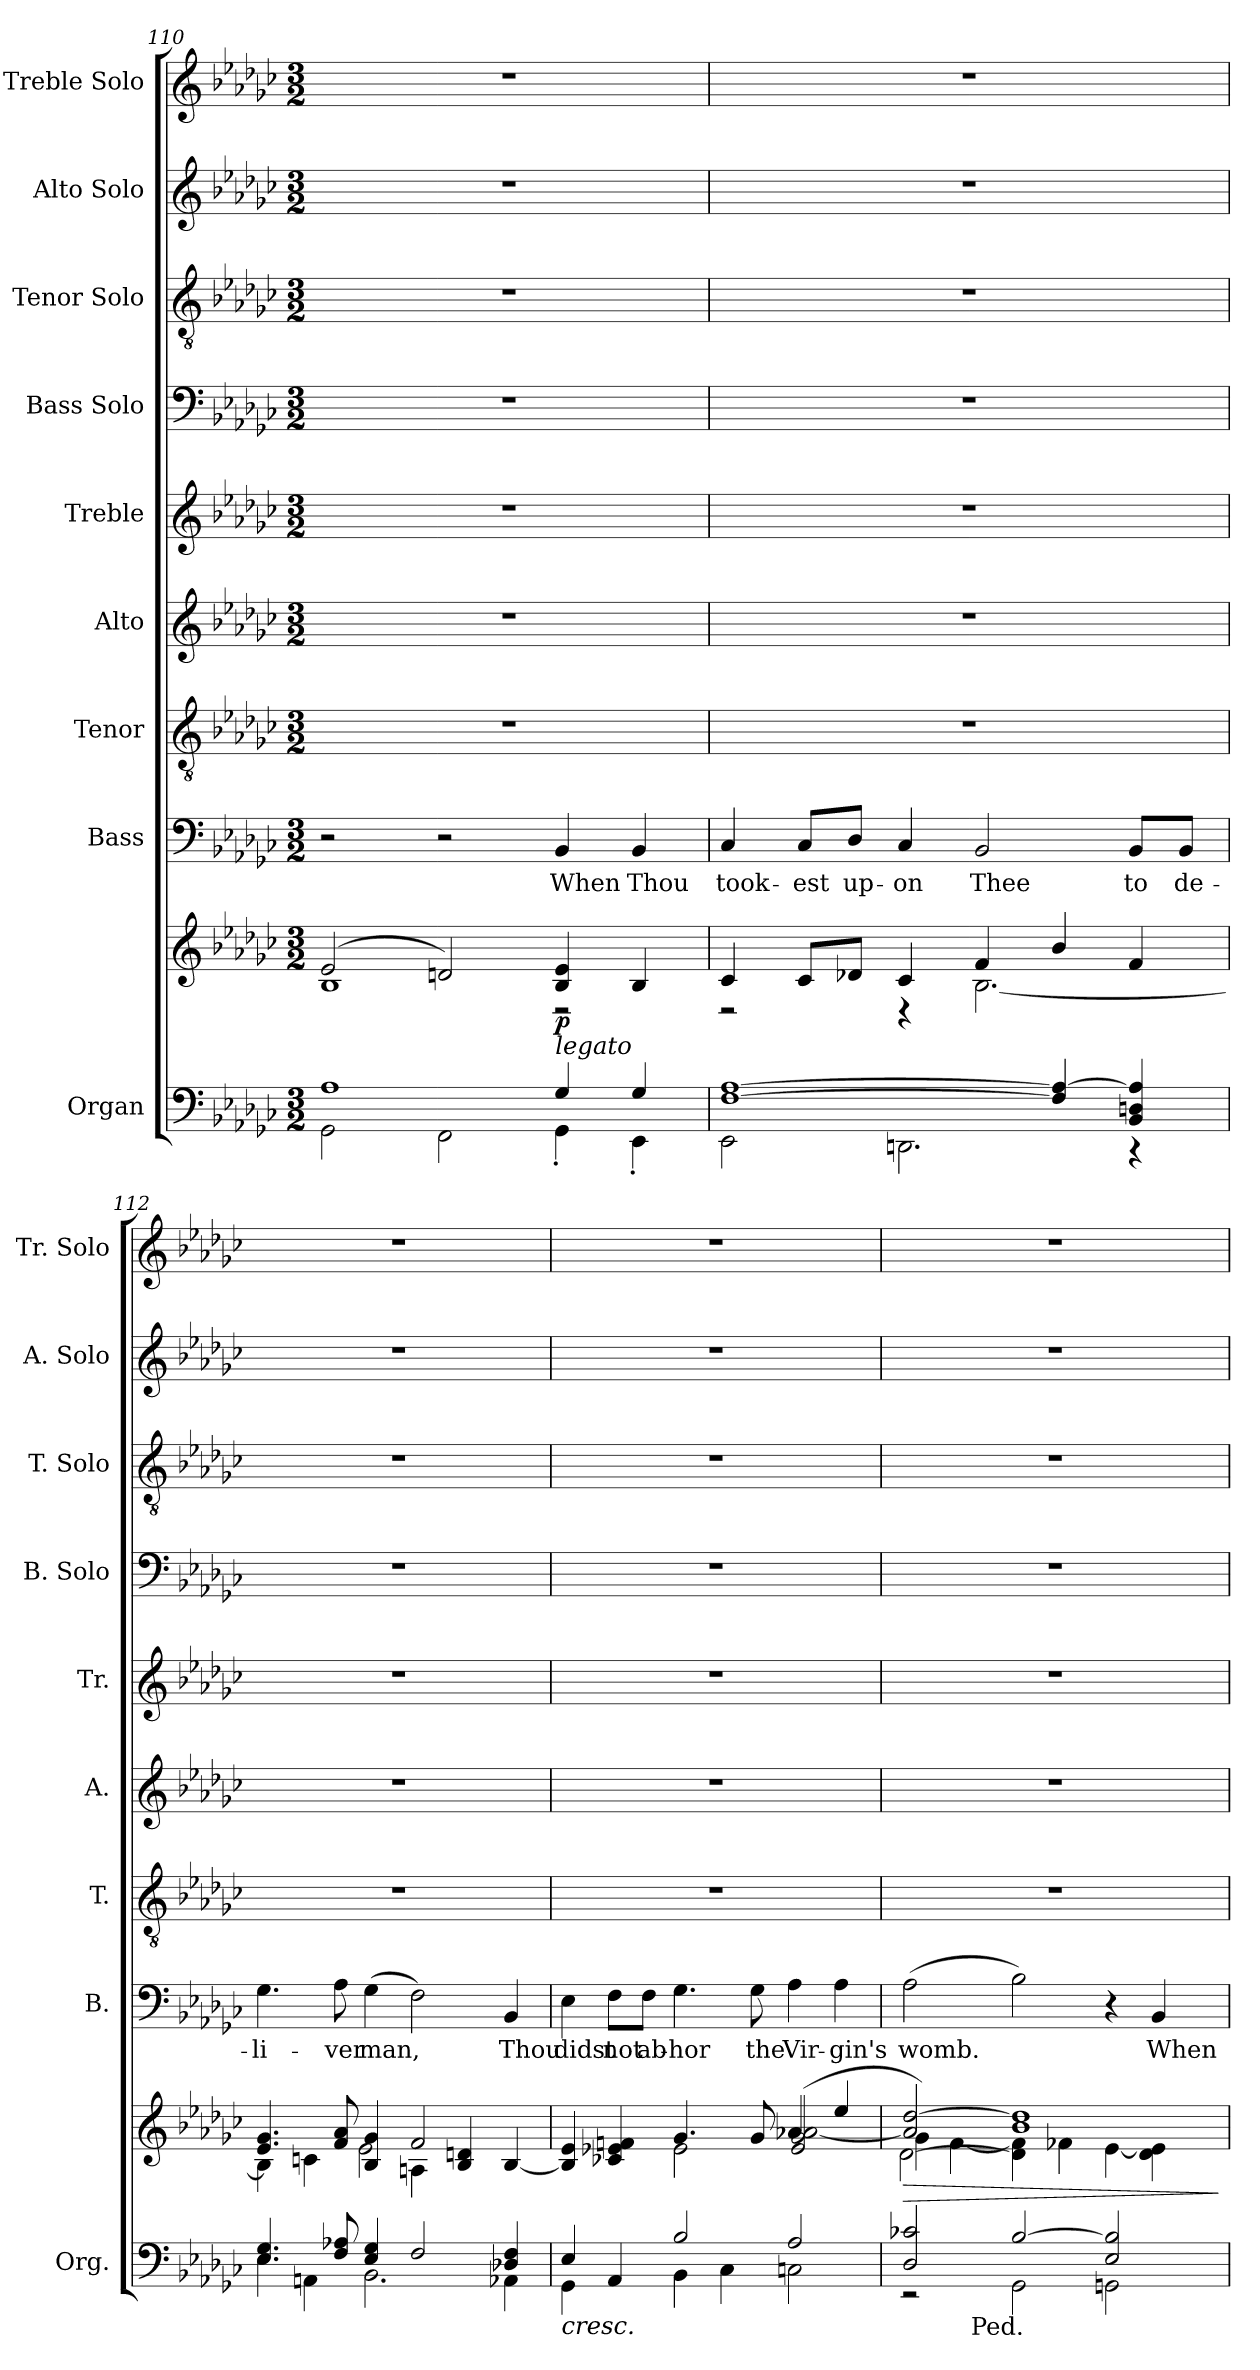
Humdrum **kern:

**kern	**kern	**dynam	**kern	**text	**kern	**kern	**kern	**kern	**kern	**kern	**kern
*part9	*part9	*part9	*part8	*part8	*part7	*part6	*part5	*part4	*part3	*part2	*part1
*staff10	*staff9	*staff9/10	*staff8	*staff8	*staff7	*staff6	*staff5	*staff4	*staff3	*staff2	*staff1
*I"Organ	*	*	*I"Bass	*	*I"Tenor	*I"Alto	*I"Treble	*I"Bass Solo	*I"Tenor Solo	*I"Alto Solo	*I"Treble Solo
*I'Org.	*	*	*I'B.	*	*I'T.	*I'A.	*I'Tr.	*I'B. Solo	*I'T. Solo	*I'A. Solo	*I'Tr. Solo
*clefF4	*clefG2	*	*clefF4	*	*clefGv2	*clefG2	*clefG2	*clefF4	*clefGv2	*clefG2	*clefG2
*	*	*	*	*	*ITrd7c12	*	*	*	*ITrd7c12	*	*
*k[b-e-a-d-g-c-]	*k[b-e-a-d-g-c-]	*	*k[b-e-a-d-g-c-]	*	*k[b-e-a-d-g-c-]	*k[b-e-a-d-g-c-]	*k[b-e-a-d-g-c-]	*k[b-e-a-d-g-c-]	*k[b-e-a-d-g-c-]	*k[b-e-a-d-g-c-]	*k[b-e-a-d-g-c-]
*e-:	*e-:	*	*e-:	*	*e-:	*e-:	*e-:	*e-:	*e-:	*e-:	*e-:
*M3/2	*M3/2	*	*M3/2	*	*M3/2	*M3/2	*M3/2	*M3/2	*M3/2	*M3/2	*M3/2
=110	=110	=110	=110	=110	=110	=110	=110	=110	=110	=110	=110
*^	*^	*	*	*	*	*	*	*	*	*	*
!	!	!	!	!	!	!	!LO:N:vis=1	!LO:N:vis=1	!LO:N:vis=1	!LO:N:vis=1	!LO:N:vis=1	!LO:N:vis=1	!LO:N:vis=1
*	*	*	*	*	*	*	*	*	*	*	*	*	*^
1A-i	2GG-i\	(2e-i/	1B-i	.	2r	.	1.r	1.r	1.r	1.r	1.r	1.r	1.r	1ryy
.	2FFi\	2dni/)	.	.	2r	.	.	.	.	.	.	.	.	.
*	*	*MM72	*	*	*MM72	*	*	*	*	*	*	*	*MM72	*
!LO:TX:a:i:t=legato	!	!	!	!	!	!	!	!	!	!	!	!	!	!
!	!	!	!	!	!	!LO:LY:b:color=#000000	!	!	!	!	!	!	!	!
4G-i/	4GG-'i\	4B-i/ 4e-i	2r	p	4BB-i/	When	.	.	.	.	.	.	.	2ryy
!	!	!	!	!	!	!LO:LY:b:color=#000000	!	!	!	!	!	!	!	!
4G-i/	4EE-'i\	4B-i/	.	.	4BB-i/	Thou	.	.	.	.	.	.	.	.
*	*	*	*	*	*	*	*	*	*	*	*	*	*v	*v
=111	=111	=111	=111	=111	=111	=111	=111	=111	=111	=111	=111	=111	=111
*	*	*	*	*	*	*	*	*	*	*	*	*	*^
!	!	!	!	!	!	!LO:LY:b:color=#000000	!LO:N:vis=1	!LO:N:vis=1	!LO:N:vis=1	!LO:N:vis=1	!LO:N:vis=1	!LO:N:vis=1	!LO:N:vis=1	!
*	*	*	*	*	*	*	*	*	*	*	*	*	*v	*v
[1Fi [1A-i	2EE-i\	4c-i/	2r	.	4C-i/	took-	1.r	1.r	1.r	1.r	1.r	1.r	1.r
!	!	!	!	!	!	!LO:LY:b:color=#000000	!	!	!	!	!	!	!
.	.	8c-i/L	.	.	8C-i/L	-est	.	.	.	.	.	.	.
!	!	!	!	!	!	!LO:LY:b:color=#000000	!	!	!	!	!	!	!
.	.	8d-Xi/J	.	.	8D-i/J	up-	.	.	.	.	.	.	.
!	!	!	!	!	!	!LO:LY:b:color=#000000	!	!	!	!	!	!	!
.	2.DDni\	4c-i/	4r	.	4C-i/	-on	.	.	.	.	.	.	.
!	!	!	!	!	!	!LO:LY:b:color=#000000	!	!	!	!	!	!	!
.	.	4fi/	[2.B-i\	.	2BB-i/	Thee	.	.	.	.	.	.	.
4Fi/] 4A-i_	.	4b-i/	.	.	.	.	.	.	.	.	.	.	.
!	!	!	!	!	!	!LO:LY:b:color=#000000	!	!	!	!	!	!	!
4BB-i/ 4Dni 4A-i]	4r	4fi/	.	.	8BB-i/L	to	.	.	.	.	.	.	.
!	!	!	!	!	!	!LO:LY:b:color=#000000	!	!	!	!	!	!	!
.	.	.	.	.	8BB-i/J	de-	.	.	.	.	.	.	.
=112	=112	=112	=112	=112	=112	=112	=112	=112	=112	=112	=112	=112	=112
*	*	*^	*^	*	*	*	*	*	*	*	*	*	*
!	!	!	!	!	!	!	!	!LO:LY:b:color=#000000	!LO:N:vis=1	!LO:N:vis=1	!LO:N:vis=1	!LO:N:vis=1	!LO:N:vis=1	!LO:N:vis=1	!LO:N:vis=1
4.E-i/ 4.G-i	4E-i\	4.e-i/ 4.g-i	4B-i\]	2ryy	2ryy	.	4.G-i\	-li-	1.r	1.r	1.r	1.r	1.r	1.r	1.r
.	4AAni\	.	4cni\	.	.	.	.	.	.	.	.	.	.	.	.
!	!	!	!	!	!	!	!	!LO:LY:b:color=#000000	!	!	!	!	!	!	!
8Fi/ 8A-Xi	.	8fi/ 8a-i	.	.	.	.	8A-i\	-ver	.	.	.	.	.	.	.
!	!	!	!	!	!	!	!	!LO:LY:b:color=#000000	!	!	!	!	!	!	!
4E-i/ 4G-i	2.BB-i\	4B-i/ 4g-i	4ryy	2ryy	2e-i\	.	(4G-i\	man,	.	.	.	.	.	.	.
2Fi/	.	2fi/	4Ani\	.	.	.	2Fi\)	.	.	.	.	.	.	.	.
.	.	.	4B-i/ 4dni	2ryy	2ryy	.	.	.	.	.	.	.	.	.	.
!	!	!	!	!	!	!	!	!LO:LY:b:color=#000000	!	!	!	!	!	!	!
4D-Xi/ 4Fi	4AA-Xi\	[4B-i/	4ryy	.	.	.	4BB-i/	Thou	.	.	.	.	.	.	.
*	*	*	*v	*v	*v	*	*	*	*	*	*	*	*	*	*
!!LO:LB:g=z
=113	=113	=113	=113	=113	=113	=113	=113	=113	=113	=113	=113	=113	=113
!	!	!	!	!LO:HP:b=2	!	!	!	!	!	!	!	!	!
!	!	!	!	!	!	!LO:LY:b:color=#000000	!LO:N:vis=1	!LO:N:vis=1	!LO:N:vis=1	!LO:N:vis=1	!LO:N:vis=1	!LO:N:vis=1	!LO:N:vis=1
4E-i/	4GG-i\	4B-i/] 4e-i	2ryy	<	4E-i\	didst	1.r	1.r	1.r	1.r	1.r	1.r	1.r
!	!	!	!	!	!	!LO:LY:b:color=#000000	!	!	!	!	!	!	!
4ryy	4AA-i/	4c-Xi/ 4e-Xi 4fni	.	.	8Fi\L	not	.	.	.	.	.	.	.
!	!	!	!	!	!	!LO:LY:b:color=#000000	!	!	!	!	!	!	!
.	.	.	.	.	8Fi\J	ab-	.	.	.	.	.	.	.
!	!	!	!	!	!	!LO:LY:b:color=#000000	!	!	!	!	!	!	!
2B-i/	4BB-i\	4.g-i/	2e-i\	.	4.G-i\	-hor	.	.	.	.	.	.	.
.	4C-i\	.	.	.	.	.	.	.	.	.	.	.	.
!	!	!	!	!	!	!LO:LY:b:color=#000000	!	!	!	!	!	!	!
.	.	8g-i/	.	.	8G-i\	the	.	.	.	.	.	.	.
!	!	!	!	!	!	!LO:LY:b:color=#000000	!	!	!	!	!	!	!
2A-i/	2Cni\	4a-Xi/	(2e-i/ 2g-i [2a-i	.	4A-i\	Vir-	.	.	.	.	.	.	.
!	!	!	!	!	!	!LO:LY:b:color=#000000	!	!	!	!	!	!	!
.	.	4ee-i/	.	.	4A-i\	-gin's	.	.	.	.	.	.	.
*	*	*v	*v	*	*	*	*	*	*	*	*	*	*
=114	=114	=114	=114	=114	=114	=114	=114	=114	=114	=114	=114	=114
!	!	!	!LO:HP:b	!	!	!	!	!	!	!	!	!
*	*	*^	*	*	*	*	*	*	*	*	*	*
*	*	*	*^	*	*	*	*	*	*	*	*	*	*
!	!	!	!	!	!	!	!LO:LY:b:color=#000000	!LO:N:vis=1	!LO:N:vis=1	!LO:N:vis=1	!LO:N:vis=1	!LO:N:vis=1	!LO:N:vis=1	!LO:N:vis=1
*	*^	*	*	*	*	*	*	*	*	*	*	*	*	*
2D-i/ 2c-Xi	2r	4ryy	2a-i/] [2dd-i	4g-i\)	[2d-i\	>	(2A-i\	womb.	1.r	1.r	1.r	1.r	1.r	1.r	1.r
.	.	32ryy	.	[4fi\	.	.	.	.	.	.	.	.	.	.	.
.	.	128...ryy	.	.	.	.	.	.	.	.	.	.	.	.	.
!	!	!LO:TX:b:t=Ped.	!	!	!	!	!	!	!	!	!	!	!	!	!
.	.	1ryy	.	.	.	.	.	.	.	.	.	.	.	.	.
[2B-i/	2GG-i\	.	1b-i 1dd-i]	4d-i\] 4fi]	2ryy	.	2B-i\)	.	.	.	.	.	.	.	.
.	.	.	.	4f-Xi\	.	.	.	.	.	.	.	.	.	.	.
2E-i/ 2B-i]	2GGni\	.	.	[4e-i\	2ryy	.	4r	.	.	.	.	.	.	.	.
!	!	!	!	!	!	!	!	!LO:LY:b:color=#000000	!	!	!	!	!	!	!
.	.	.	.	4d-i\ 4e-i]	.	.	4BB-i/	When	.	.	.	.	.	.	.
.	.	8ryy	.	.	.	.	.	.	.	.	.	.	.	.	.
.	.	16ryy	.	.	.	.	.	.	.	.	.	.	.	.	.
.	.	64ryy	.	.	.	.	.	.	.	.	.	.	.	.	.
.	.	1024ryy	.	.	.	.	.	.	.	.	.	.	.	.	.
*	*	*	*v	*v	*v	*	*	*	*	*	*	*	*	*	*
.	.	.	.	] [	.	.	.	.	.	.	.	.	.
*v	*v	*v	*	*	*	*	*	*	*	*	*	*	*
=	=	=	=	=	=	=	=	=	=	=	=
*-	*-	*-	*-	*-	*-	*-	*-	*-	*-	*-	*-
